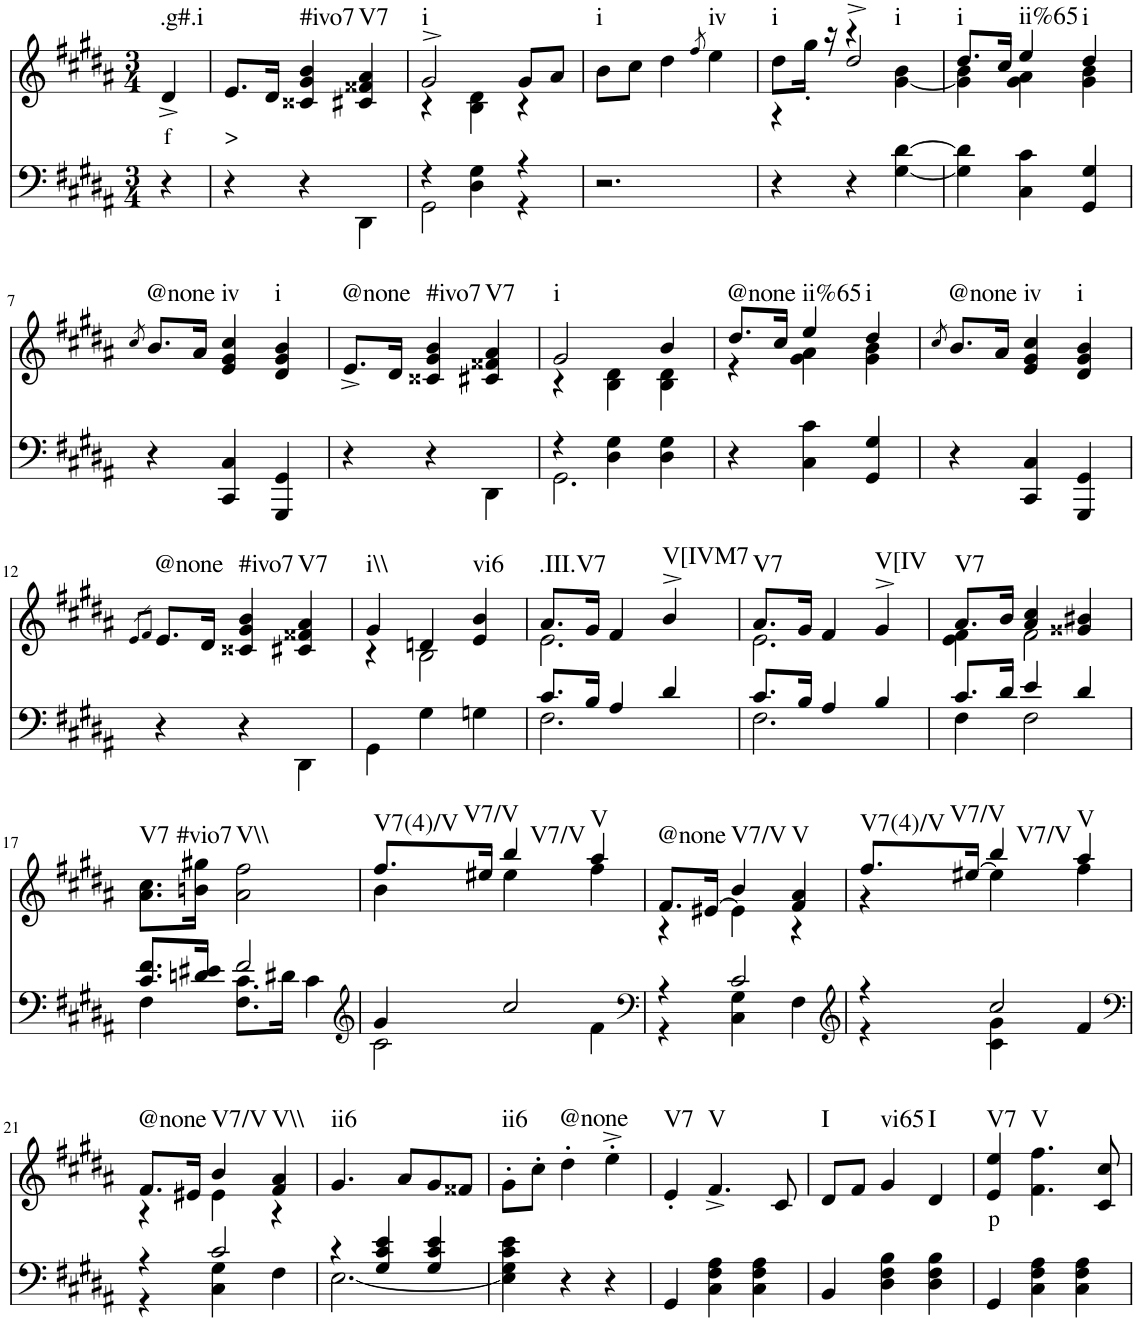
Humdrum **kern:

**kern	**kern	**text	**harte
*part2	*part1	*part1	*part1
*staff2	*staff1	*staff1	*
*I"Piano	*I"Piano	*	*
*I'Pno	*I'Pno	*	*
*clefF4	*clefG2	*	*
*k[f#c#g#d#a#]	*k[f#c#g#d#a#]	*	*
*g#:	*g#:	*	*
*M3/4	*M3/4	*	*
=1	=1	=1	=1
!	!	!LO:LY:b	!LO:H:kt=.g#.i
4r	4d#^/	f	N
=2	=2	=2	=2
!	!	!LO:LY:b	!
4r	8.e/L	>	.
.	16d#/Jk	.	.
!	!	!	!LO:H:kt=#ivo7
4r	4c##X/ 4g#/ 4b/	.	N
!	!	!	!LO:H:kt=V7
4DD#\	4c#X/ 4f##X/ 4a#/	.	N
=3	=3	=3	=3
*^	*^	*	*
!	!	!	!	!	!LO:H:kt=i
4r	2GG#\	2g#^/	4r	.	N
4D#\ 4G#\	.	.	4B\ 4d#\	.	.
4r	4r	8g#/L	4r	.	.
.	.	8a#/J	.	.	.
*v	*v	*	*	*	*
*	*v	*v	*	*
=4	=4	=4	=4
!	!	!	!LO:H:kt=i
2.r	8b\L	.	N
.	8cc#\J	.	.
.	4dd#\	.	.
.	8qff#/	.	.
!	!	!	!LO:H:kt=iv
.	4ee\	.	N
=5	=5	=5	=5
*	*^	*	*
!	!	!	!	!LO:H:kt=i
4r	8dd#\L	4r	.	N
.	16gg#'\Jk	.	.	.
.	16r	.	.	.
4r	4r	2dd#^/	.	.
!	!	!	!	!LO:H:kt=i
[4G#\ [4d#\	[4g#\ 4b\	.	.	N
=6	=6	=6	=6	=6
!	!	!	!	!LO:H:kt=i
4G#\] 4d#\]	8.dd#/L	4g#\] 4b\	.	N
.	16cc#/Jk	.	.	.
!	!	!	!	!LO:H:kt=ii%65
4C#\ 4c#\	4ee/	4g#\ 4a#\	.	N
!	!	!	!	!LO:H:kt=i
4GG#/ 4G#/	4dd#/	4g#\ 4b\	.	N
*	*v	*v	*	*
!!LO:LB:g=z
=7	=7	=7	=7
.	8qcc#/	.	.
!	!	!	!LO:H:kt=@none
4r	8.b/L	.	N
.	16a#/Jk	.	.
!	!	!	!LO:H:kt=iv
4CC#/ 4C#/	4e/ 4g#/ 4cc#/	.	N
!	!	!	!LO:H:kt=i
4GGG#/ 4GG#/	4d#/ 4g#/ 4b/	.	N
=8	=8	=8	=8
!	!	!	!LO:H:kt=@none
4r	8.e^/L	.	N
.	16d#/Jk	.	.
!	!	!	!LO:H:kt=#ivo7
4r	4c##X/ 4g#/ 4b/	.	N
!	!	!	!LO:H:kt=V7
4DD#\	4c#X/ 4f##X/ 4a#/	.	N
=9	=9	=9	=9
*^	*^	*	*
!	!	!	!	!	!LO:H:kt=i
4r	2.GG#\	2g#/	4r	.	N
4D#\ 4G#\	.	.	4B\ 4d#\	.	.
4D#\ 4G#\	.	4b/	4B\ 4d#\	.	.
*v	*v	*	*	*	*
=10	=10	=10	=10	=10
!	!	!	!	!LO:H:kt=@none
4r	8.dd#/L	4r	.	N
.	16cc#/Jk	.	.	.
!	!	!	!	!LO:H:kt=ii%65
4C#\ 4c#\	4ee/	4g#\ 4a#\	.	N
!	!	!	!	!LO:H:kt=i
4GG#/ 4G#/	4dd#/	4g#\ 4b\	.	N
*	*v	*v	*	*
=11	=11	=11	=11
.	8qcc#/	.	.
!	!	!	!LO:H:kt=@none
4r	8.b/L	.	N
.	16a#/Jk	.	.
!	!	!	!LO:H:kt=iv
4CC#/ 4C#/	4e/ 4g#/ 4cc#/	.	N
!	!	!	!LO:H:kt=i
4GGG#/ 4GG#/	4d#/ 4g#/ 4b/	.	N
!!LO:LB:g=z
=12	=12	=12	=12
.	8qe/L	.	.
.	8qf#/J	.	.
!	!	!	!LO:H:kt=@none
4r	8.e/L	.	N
.	16d#/Jk	.	.
!	!	!	!LO:H:kt=#ivo7
4r	4c##X/ 4g#/ 4b/	.	N
!	!	!	!LO:H:kt=V7
4DD#\	4c#X/ 4f##X/ 4a#/	.	N
=13	=13	=13	=13
*	*^	*	*
!	!	!	!	!LO:H:kt=i\\
4GG#\	4g#/	4r	.	N
4G#\	4dn/	2B\	.	.
!	!	!	!	!LO:H:kt=vi6
4Gn\	4e/ 4b/	.	.	N
=14	=14	=14	=14	=14
*^	*	*	*	*
!	!	!	!	!	!LO:H:kt=.III.V7
8.c#/L	2.F#\	8.a#/L	2.e\	.	N
16B/Jk	.	16g#/Jk	.	.	.
4A#/	.	4f#/	.	.	.
!	!	!	!	!	!LO:H:kt=V[IVM7
4d#/	.	4b^/	.	.	N
=15	=15	=15	=15	=15	=15
!	!	!	!	!	!LO:H:kt=V7
8.c#/L	2.F#\	8.a#/L	2.e\	.	N
16B/Jk	.	16g#/Jk	.	.	.
4A#/	.	4f#/	.	.	.
!	!	!	!	!	!LO:H:kt=V[IV
4B/	.	4g#^/	.	.	N
=16	=16	=16	=16	=16	=16
!	!	!	!	!	!LO:H:kt=V7
8.c#/L	4F#\	8.a#/L	4e\ 4f#\	.	N
16d#/Jk	.	16b/Jk	.	.	.
4e/	2F#\	4a#/ 4cc#/	2f#\	.	.
4d#/	.	4g##X/ 4b#X/	.	.	.
*	*	*v	*v	*	*
!!LO:LB:g=z
=17	=17	=17	=17	=17
!	!	!	!	!LO:H:n=1:kt=V7
!	!	!	!	!LO:H:n=2:kt=#vio7
8.c#/ 8.f#/L	4F#\	8.a#\ 8.cc#\L	.	N N
16dn/ 16e#X/Jk	.	16bn\ 16gg#X\Jk	.	.
!	!	!	!	!LO:H:kt=V\\
2f#/	8.F#\ 8.c#\L	2a#\ 2ff#\	.	N
.	16d#X\Jk	.	.	.
.	4c#\	.	.	.
=18	=18	=18	=18	=18
*clefG2	*	*	*	*
*	*	*^	*	*
!	!	!	!	!	!LO:H:n=1:kt=V7(4)/V
!	!	!	!	!	!LO:H:n=2:kt=V7/V
4g#/	2c#\	8.ff#/L	4b\	.	N N
.	.	16ee#X/Jk	.	.	.
!	!	!	!	!	!LO:H:kt=V7/V
2cc#/	.	4bb/	4ee#\	.	N
!	!	!	!	!	!LO:H:kt=V
.	4f#\	4aa#/	4ff#\	.	N
=19	=19	=19	=19	=19	=19
*clefF4	*	*	*	*	*
!	!	!	!	!	!LO:H:kt=@none
4r	4r	8.f#/L	4r	.	N
.	.	[16e#X/Jk	.	.	.
!	!	!	!	!	!LO:H:kt=V7/V
2c#/	4C#\ 4G#\	4b/	4e#\]	.	N
!	!	!	!	!	!LO:H:kt=V
.	4F#\	4f#/ 4a#/	4r	.	N
=20	=20	=20	=20	=20	=20
*clefG2	*	*	*	*	*
!	!	!	!	!	!LO:H:n=1:kt=V7(4)/V
!	!	!	!	!	!LO:H:n=2:kt=V7/V
4r	4r	8.ff#/L	4r	.	N N
.	.	[16ee#X/Jk	.	.	.
!	!	!	!	!	!LO:H:kt=V7/V
2cc#/	4c#\ 4g#\	4bb/	4ee#\]	.	N
!	!	!	!	!	!LO:H:kt=V
.	4f#/	4aa#/	4ff#\	.	N
!!LO:LB:g=z	!!
=21	=21	=21	=21	=21	=21
*clefF4	*	*	*	*	*
!	!	!	!	!	!LO:H:kt=@none
4r	4r	8.f#/L	4r	.	N
.	.	16e#X/Jk	.	.	.
!	!	!	!	!	!LO:H:kt=V7/V
2c#/	4C#\ 4G#\	4b/	4e#\	.	N
!	!	!	!	!	!LO:H:kt=V\\
.	4F#\	4f#/ 4a#/	4r	.	N
=22	=22	=22	=22	=22	=22
!	!	!	!	!	!LO:H:kt=ii6
*	*	*v	*v	*	*
4r	[2.E\	4.g#/	.	N
4G#/ 4c#/ 4e/	.	.	.	.
.	.	8a#/L	.	.
4G#/ 4c#/ 4e/	.	8g#/	.	.
.	.	8f##X/J	.	.
*v	*v	*	*	*
=23	=23	=23	=23
!	!	!	!LO:H:kt=ii6
4E\] 4G#\ 4c#\ 4e\	8g#'\L	.	N
.	8cc#'\J	.	.
!	!	!	!LO:H:kt=@none
4r	4dd#'\	.	N
4r	4ee'^\	.	.
=24	=24	=24	=24
!	!	!	!LO:H:kt=V7
4GG#/	4e'/	.	N
!	!	!	!LO:H:kt=V
4C#\ 4F#\ 4A#\	4.f#^/	.	N
4C#\ 4F#\ 4A#\	.	.	.
.	8c#/	.	.
=25	=25	=25	=25
!	!	!	!LO:H:kt=I
4BB/	8d#/L	.	N
.	8f#/J	.	.
!	!	!	!LO:H:kt=vi65
4D#\ 4F#\ 4B\	4g#/	.	N
!	!	!	!LO:H:kt=I
4D#\ 4F#\ 4B\	4d#/	.	N
=26	=26	=26	=26
!	!	!LO:LY:b	!LO:H:kt=V7
4GG#/	4e/ 4ee/	p	N
!	!	!	!LO:H:kt=V
4C#\ 4F#\ 4A#\	4.f#\ 4.ff#\	.	N
4C#\ 4F#\ 4A#\	.	.	.
.	8c#/ 8cc#/	.	.
=	=	=	=
*-	*-	*-	*-
